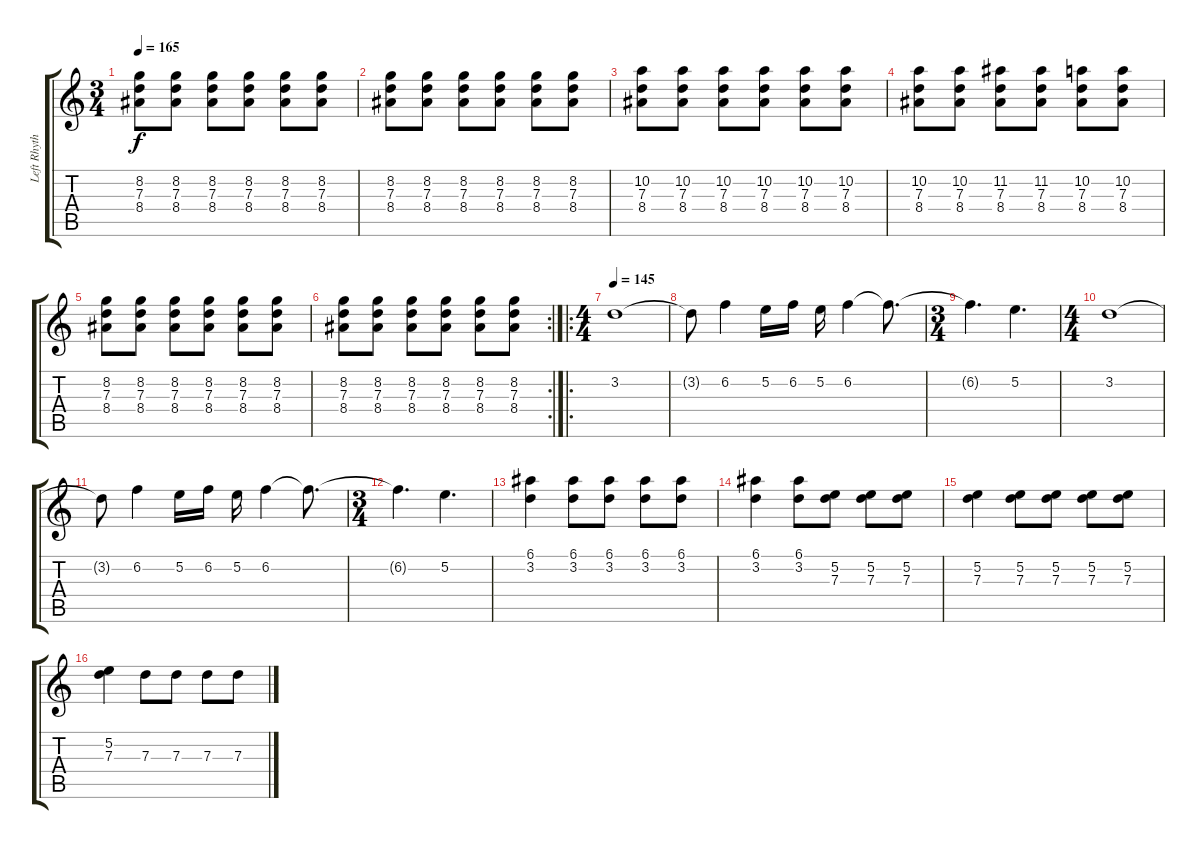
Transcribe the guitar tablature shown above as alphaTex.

\track ("Left Rhythm" "Left Rhyth") {instrument distortionguitar}
\staff {score tabs}
\tuning (E4 B3 G3 D3 A2 D2) {hide}
\ts (3 4)
\tempo 165
\clef g2
\ks c
(8.2 7.3 8.4).8{dy f} (8.2 7.3 8.4).8 (8.2 7.3 8.4).8 (8.2 7.3 8.4).8 (8.2 7.3 8.4).8 (8.2 7.3 8.4).8 |
(8.2 7.3 8.4).8 (8.2 7.3 8.4).8 (8.2 7.3 8.4).8 (8.2 7.3 8.4).8 (8.2 7.3 8.4).8 (8.2 7.3 8.4).8 |
(10.2 7.3 8.4).8 (10.2 7.3 8.4).8 (10.2 7.3 8.4).8 (10.2 7.3 8.4).8 (10.2 7.3 8.4).8 (10.2 7.3 8.4).8 |
(10.2 7.3 8.4).8 (10.2 7.3 8.4).8 (11.2 7.3 8.4).8 (11.2 7.3 8.4).8 (10.2 7.3 8.4).8 (10.2 7.3 8.4).8 |
(8.2 7.3 8.4).8 (8.2 7.3 8.4).8 (8.2 7.3 8.4).8 (8.2 7.3 8.4).8 (8.2 7.3 8.4).8 (8.2 7.3 8.4).8 |
\rc 2
(8.2 7.3 8.4).8 (8.2 7.3 8.4).8 (8.2 7.3 8.4).8 (8.2 7.3 8.4).8 (8.2 7.3 8.4).8 (8.2 7.3 8.4).8 |
\ro
\ts (4 4)
\tempo 145
3.2.1 |
3.2{t}.8 6.2.4 5.2.16 6.2.16 5.2.16 6.2.4 6.2{t}.8{d} |
\ts (3 4)
6.2{t}.4{d} 5.2.4{d} |
\ts (4 4)
3.2.1 |
3.2{t}.8 6.2.4 5.2.16 6.2.16 5.2.16 6.2.4 6.2{t}.8{d} |
\ts (3 4)
6.2{t}.4{d} 5.2.4{d} |
(6.1 3.2).4 (6.1 3.2).8 (6.1 3.2).8 (6.1 3.2).8 (6.1 3.2).8 |
(6.1 3.2).4 (6.1 3.2).8 (5.2 7.3).8 (5.2 7.3).8 (5.2 7.3).8 |
(5.2 7.3).4 (5.2 7.3).8 (5.2 7.3).8 (5.2 7.3).8 (5.2 7.3).8 |
(5.2 7.3).4 7.3.8 7.3.8 7.3.8 7.3.8
